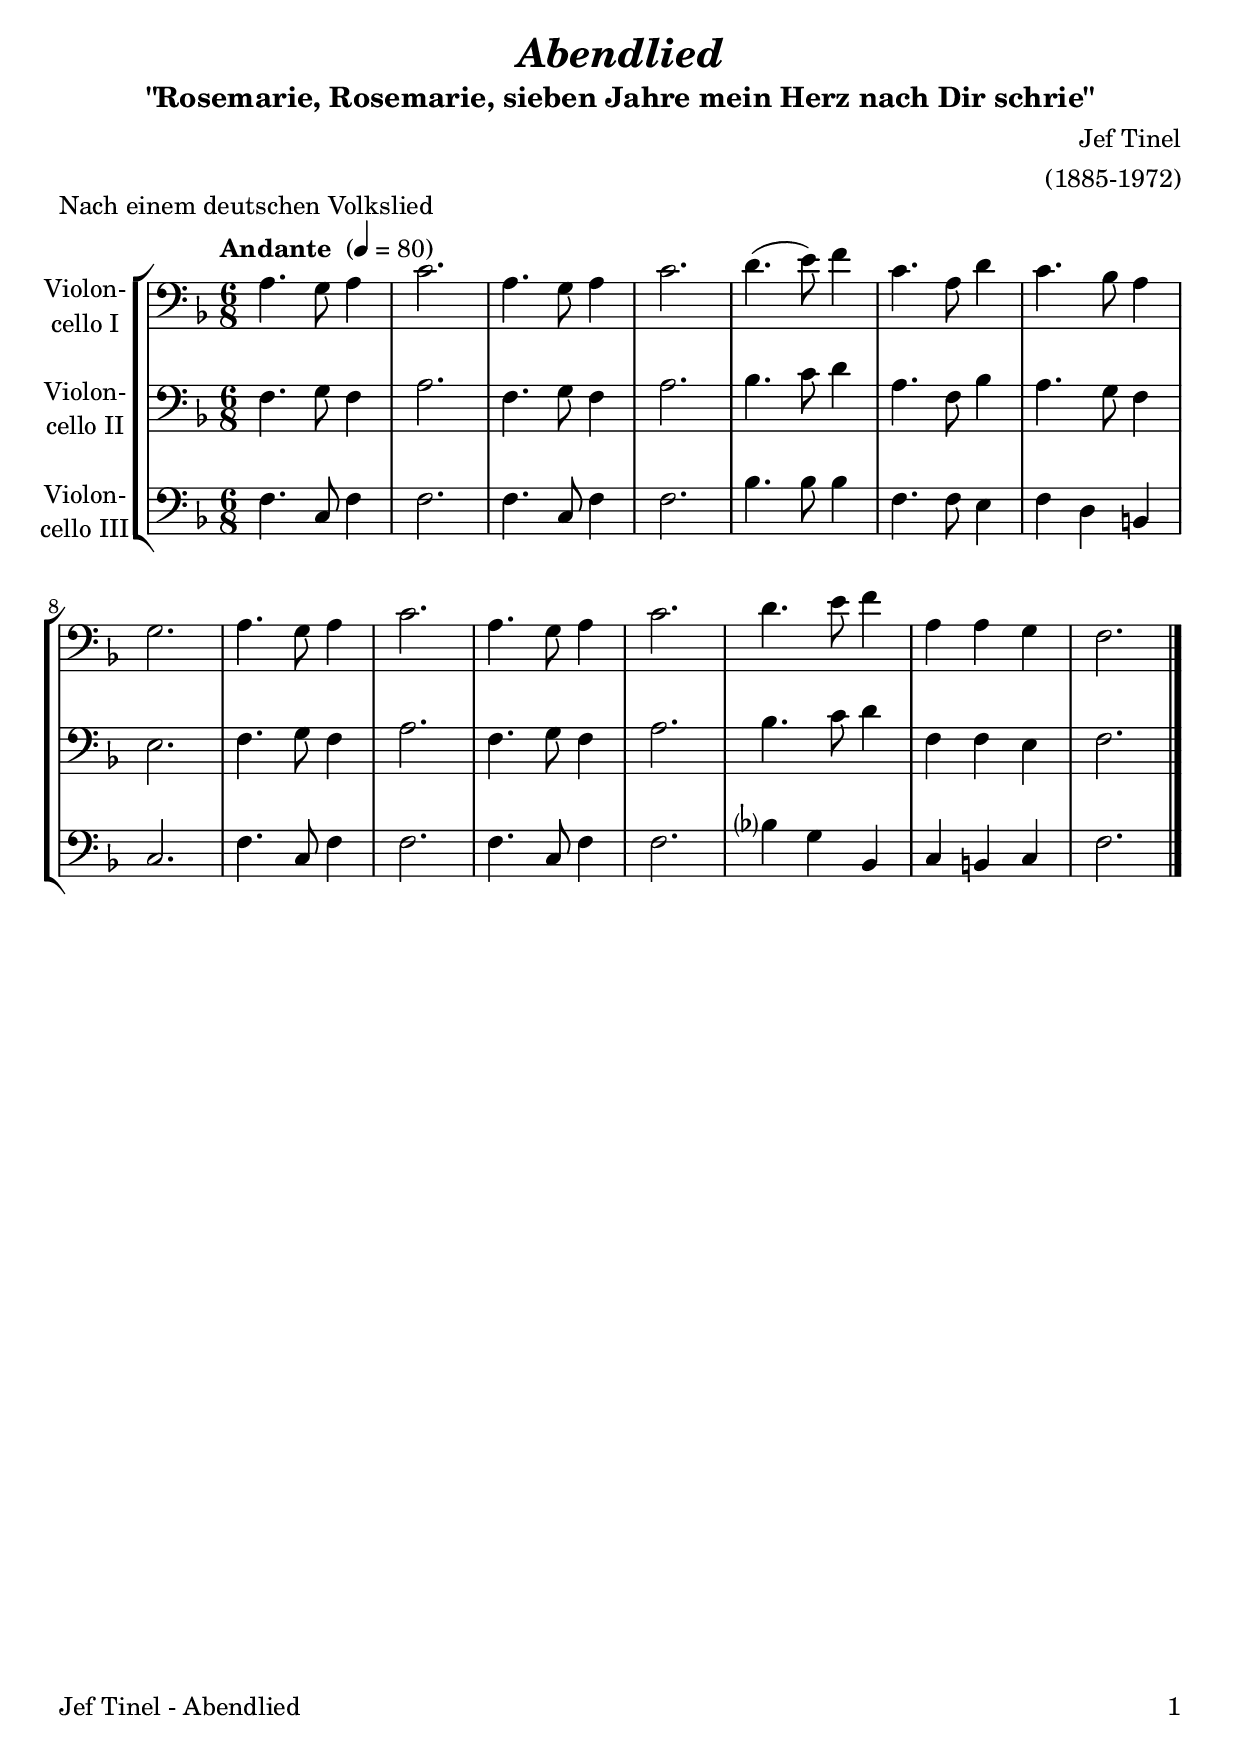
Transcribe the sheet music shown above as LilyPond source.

\version "2.18.2"
\include "deutsch.ly"
  
#(set-global-staff-size 22)

\header {
  title     = \markup \bold \italic "Abendlied"
  subtitle  = "\"Rosemarie, Rosemarie, sieben Jahre mein Herz nach Dir schrie\""
  composer  = "Jef Tinel"
  arranger  = "(1885-1972)"
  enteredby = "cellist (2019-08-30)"
  piece     = "Nach einem deutschen Volkslied"
}

voiceconsts = {
  \key f \major
  \time 6/8
  \clef "bass"
  \numericTimeSignature
  \compressFullBarRests
  % Set default beaming for all staves
%  \set Timing.beamExceptions = #'()
%  \set Timing.baseMoment     = #(ly:make-moment 1 4)
%  \set Timing.beatStructure  = #'(1 1 1)
  \tempo "Andante " 4=80
}

micl = "clarinet"
mifl = "flute"
miob = "oboe"
mifh = "french horn"
misx = "tenor sax"
mist = "string ensemble 1"
miba = "cello"
mivc = "bassoon"

va = \relative c' {
  \voiceconsts

  a4. g8 a4
  c2.
  a4. g8 a4
  c2.
  d4.( e8) f4

  c4. a8 d4
  c4. b8 a4
  g2.
  a4. g8 a4
  c2.

  a4. g8 a4
  c2.
  d4. e8 f4
  a, a g
  f2. \bar "|."
}

vb = \relative c {
  \voiceconsts

  f4. g8 f4
  a2.
  f4. g8 f4
  a2.
  b4. c8 d4

  a4. f8 b4
  a4. g8 f4
  e2.
  f4. g8 f4
  a2.

  f4. g8 f4
  a2.
  b4. c8 d4
  f, f e
  f2. \bar "|."
}

vc = \relative c {
  \voiceconsts

  f4. c8 f4
  f2.
  f4. c8 f4
  f2.
  b4. b8 b4

  f4. f8 e4
  f d h
  c2.
  f4. c8 f4
  f2.

  f4. c8 f4
  f2.
  b?4 g b,
  c h c
  f2. \bar "|."
}


music = \new StaffGroup <<
      \new Staff {
	\set Staff.midiInstrument = \miba
	\set Staff.instrumentName = \markup \center-column { "Violon-" "cello I" }
	\transpose f f { \va }
      }

      \new Staff {
	\set Staff.midiInstrument = \miba
	\set Staff.instrumentName = \markup \center-column { "Violon-" "cello II" }
	\transpose f f { \vb }
      }

      \new Staff {
	\set Staff.midiInstrument = \miba
	\set Staff.instrumentName = \markup \center-column { "Violon-" "cello III" }
	\transpose f f { \vc }
      }
>>

\book {
   \paper {
    print-page-number = ##t
    print-first-page-number = ##t
    oddHeaderMarkup = \markup \null
    evenHeaderMarkup = \markup \null
    oddFooterMarkup = \markup {
      \fill-line {
        \on-the-fly #print-page-number-check-first
        "Jef Tinel - Abendlied" \fromproperty #'page:page-number-string
      }
    }
    evenFooterMarkup = \oddFooterMarkup
  } \score {
    \music
    \layout {}
  }

  \score {
    \unfoldRepeats \music

    \midi {
      \context {
        \Score
      }
    }
  }
}
